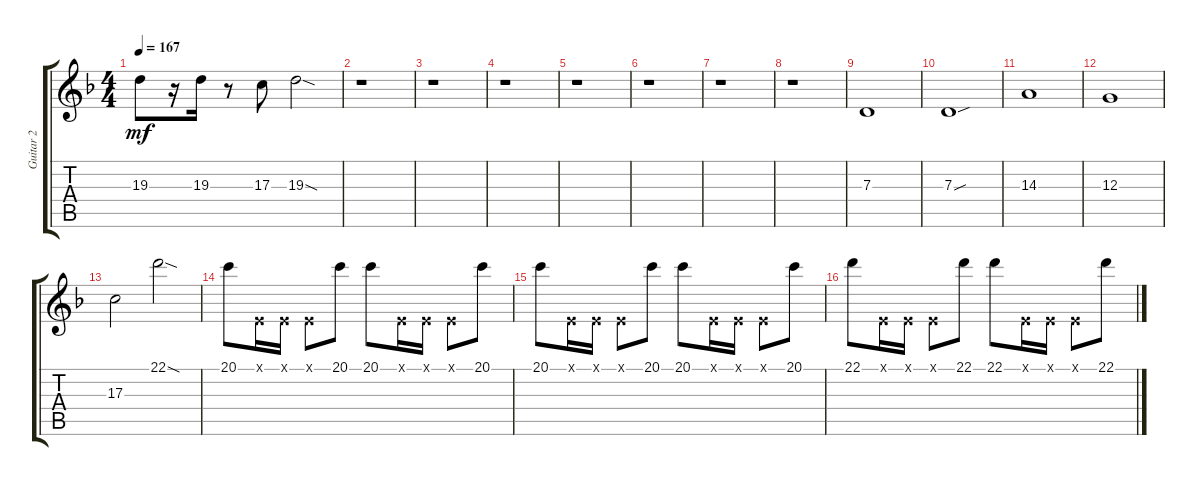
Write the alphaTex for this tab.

\track ("Guitar 2" "Guitar 2") {instrument voiceoohs}
\staff {score tabs}
\tuning (E4 B3 G3 D3 A2 E2) {hide}
\ts (4 4)
\tempo 167
\clef g2
\ks dminor
19.3.8{dy mf} r.16 19.3.16 r.8 17.3.8 19.3{sod}.2 |
r.1 |
r.1 |
r.1 |
r.1 |
r.1 |
r.1 |
r.1 |
7.3.1 |
7.3{sou}.1 |
14.3.1 |
12.3.1 |
17.3.2 22.1{sod}.2 |
20.1.8 0.1{x}.16 0.1{x}.16 0.1{x}.8 20.1.8 20.1.8 0.1{x}.16 0.1{x}.16 0.1{x}.8 20.1.8 |
20.1.8 0.1{x}.16 0.1{x}.16 0.1{x}.8 20.1.8 20.1.8 0.1{x}.16 0.1{x}.16 0.1{x}.8 20.1.8 |
22.1.8 0.1{x}.16 0.1{x}.16 0.1{x}.8 22.1.8 22.1.8 0.1{x}.16 0.1{x}.16 0.1{x}.8 22.1.8
